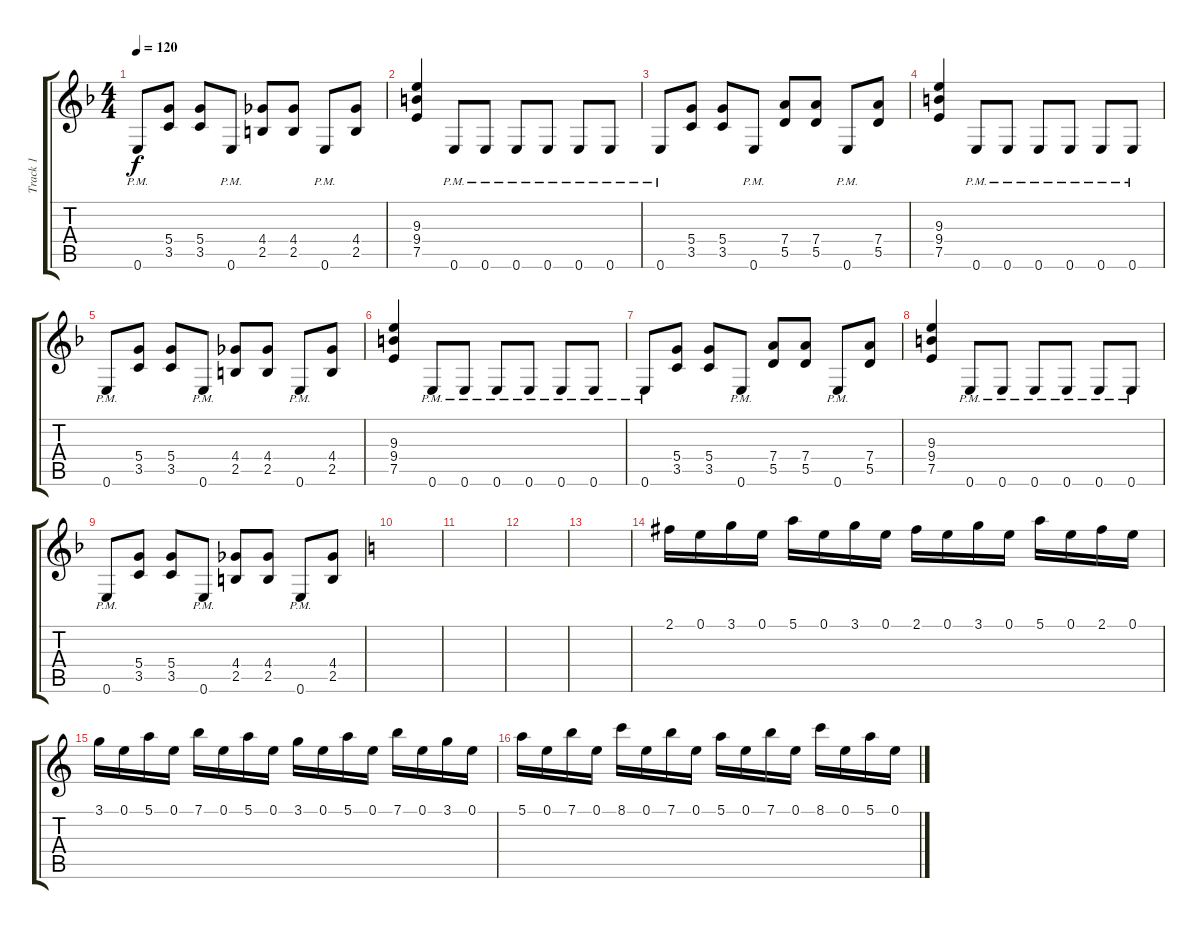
\track ("Track 1" "Track 1") {instrument distortionguitar}
\staff {score tabs}
\tuning (E4 B3 G3 D3 A2 E2) {hide}
\ts (4 4)
\tempo 120
\clef g2
\ks f
0.6{pm}.8{dy f} (5.4 3.5).8 (5.4 3.5).8 0.6{pm}.8 (4.4 2.5).8 (4.4 2.5).8 0.6{pm}.8 (4.4 2.5).8 |
(9.3 9.4 7.5).4 0.6{pm}.8 0.6{pm}.8 0.6{pm}.8 0.6{pm}.8 0.6{pm}.8 0.6{pm}.8 |
0.6{pm}.8 (5.4 3.5).8 (5.4 3.5).8 0.6{pm}.8 (7.4 5.5).8 (7.4 5.5).8 0.6{pm}.8 (7.4 5.5).8 |
(9.3 9.4 7.5).4 0.6{pm}.8 0.6{pm}.8 0.6{pm}.8 0.6{pm}.8 0.6{pm}.8 0.6{pm}.8 |
0.6{pm}.8 (5.4 3.5).8 (5.4 3.5).8 0.6{pm}.8 (4.4 2.5).8 (4.4 2.5).8 0.6{pm}.8 (4.4 2.5).8 |
(9.3 9.4 7.5).4 0.6{pm}.8 0.6{pm}.8 0.6{pm}.8 0.6{pm}.8 0.6{pm}.8 0.6{pm}.8 |
0.6{pm}.8 (5.4 3.5).8 (5.4 3.5).8 0.6{pm}.8 (7.4 5.5).8 (7.4 5.5).8 0.6{pm}.8 (7.4 5.5).8 |
(9.3 9.4 7.5).4 0.6{pm}.8 0.6{pm}.8 0.6{pm}.8 0.6{pm}.8 0.6{pm}.8 0.6{pm}.8 |
0.6{pm}.8 (5.4 3.5).8 (5.4 3.5).8 0.6{pm}.8 (4.4 2.5).8 (4.4 2.5).8 0.6{pm}.8 (4.4 2.5).8 |
\ks c
|
|
|
|
2.1.16 0.1.16 3.1.16 0.1.16 5.1.16 0.1.16 3.1.16 0.1.16 2.1.16 0.1.16 3.1.16 0.1.16 5.1.16 0.1.16 2.1.16 0.1.16 |
3.1.16 0.1.16 5.1.16 0.1.16 7.1.16 0.1.16 5.1.16 0.1.16 3.1.16 0.1.16 5.1.16 0.1.16 7.1.16 0.1.16 3.1.16 0.1.16 |
5.1.16 0.1.16 7.1.16 0.1.16 8.1.16 0.1.16 7.1.16 0.1.16 5.1.16 0.1.16 7.1.16 0.1.16 8.1.16 0.1.16 5.1.16 0.1.16
